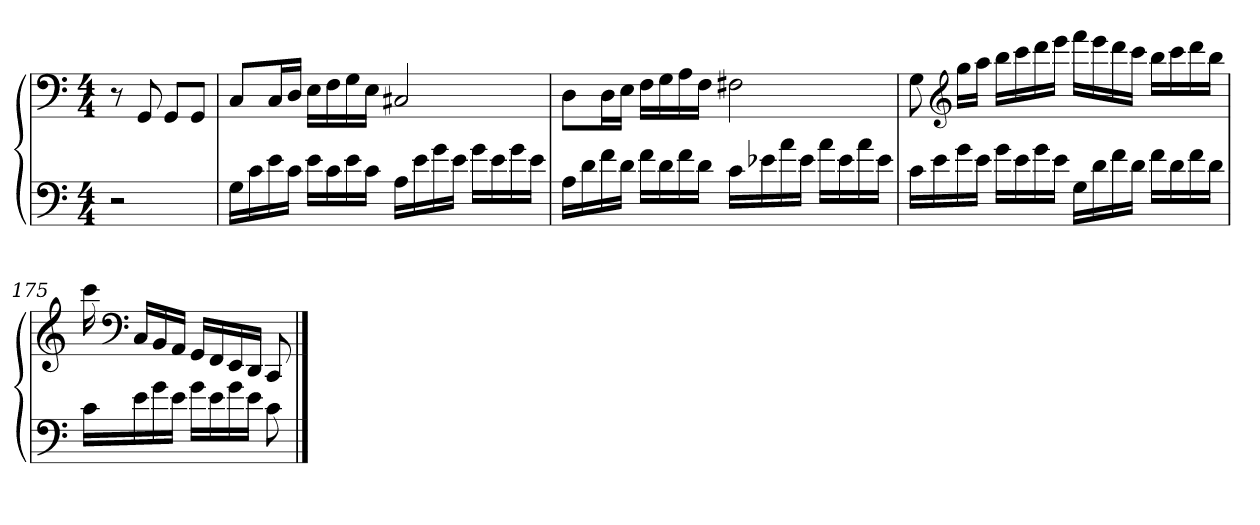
**kern	**kern
*part1	*part1
*staff2	*staff1
*clefF4	*clefF4
*k[]	*k[]
*C:	*C:
*M4/4	*M4/4
=	=
2r	8r
.	8GG
.	8GGL
.	8GGJ
=172	=172
16GLL	8CL
16c	.
16e	16CL
16cJJ	16DJJ
16eLL	16ELL
16c	16F
16e	16G
16cJJ	16EJJ
16ALL	2C#X
16e	.
16g	.
16eJJ	.
16gLL	.
16e	.
16g	.
16eJJ	.
=173	=173
16ALL	8DL
16d	.
16f	16DL
16dJJ	16EJJ
16fLL	16FLL
16d	16G
16f	16A
16dJJ	16FJJ
16cLL	2F#X
16e-X	.
16a	.
16e-JJ	.
16aLL	.
16e-	.
16a	.
16e-JJ	.
=174	=174
16cLL	8G
16e	.
*	*clefG2
16g	16ggLL
16eJJ	16aaJJ
16gLL	16bbLL
16e	16ccc
16g	16ddd
16eJJ	16eeeJJ
16GLL	16fffLL
16d	16eee
16f	16ddd
16dJJ	16cccJJ
16fLL	16bbLL
16d	16ccc
16f	16ddd
16dJJ	16bbJJ
=175	=175
16cLL	16ccc
*	*clefF4
16e	16CLL
16g	16BB
16eJJ	16AAJJ
16gLL	16GGLL
16e	16FF
16g	16EE
16eJJ	16DDJJ
8c	8CC
==	==
*-	*-
